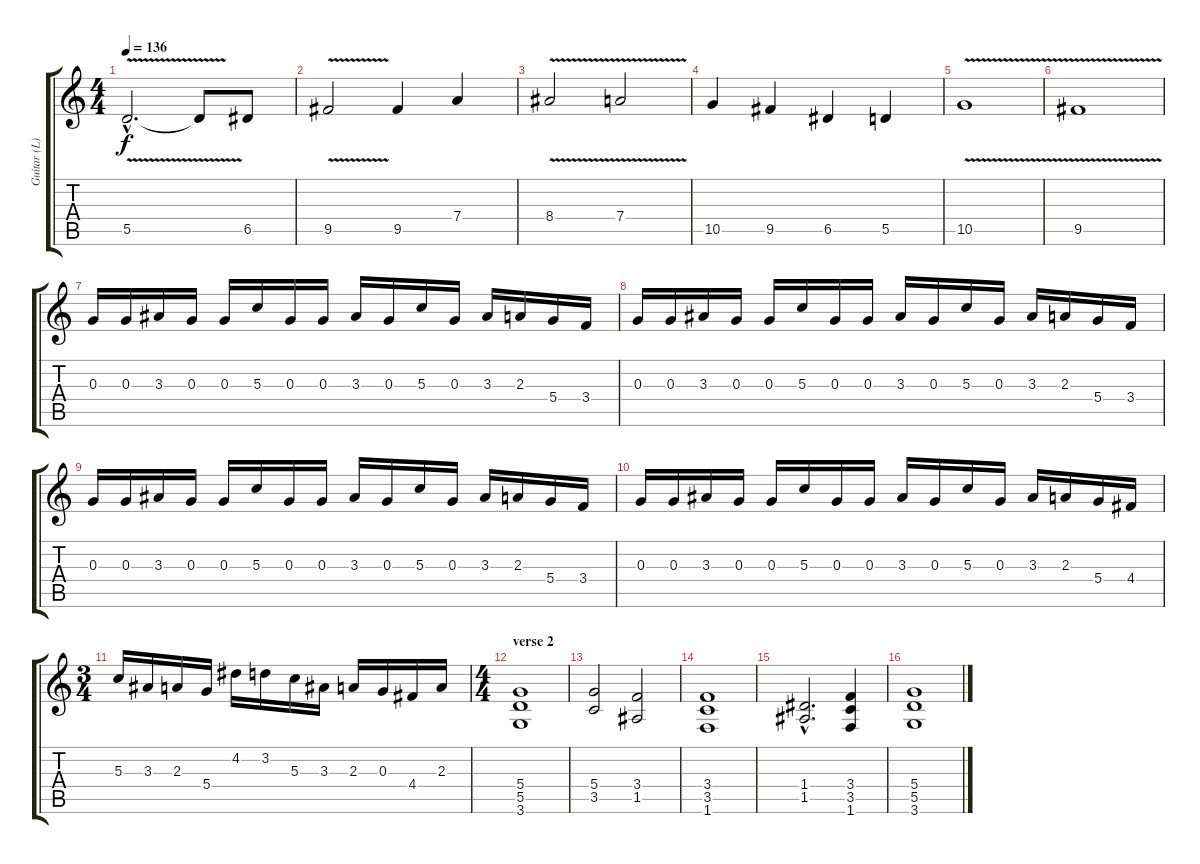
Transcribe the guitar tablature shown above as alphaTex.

\track ("Guitar (L)" "Guitar (L)") {instrument distortionguitar}
\staff {score tabs}
\tuning (E4 B3 G3 D3 A2 E2) {hide}
\ts (4 4)
\tempo 136
\clef g2
\ks c
5.5{v hac}.2{d dy f} 5.5{t}.8 6.5.8 |
9.5{v}.2 9.5.4 7.4.4 |
8.4{v}.2 7.4{v}.2 |
10.5.4 9.5.4 6.5.4 5.5.4 |
10.5{v}.1 |
9.5{v}.1 |
0.3.16 0.3.16 3.3.16 0.3.16 0.3.16 5.3.16 0.3.16 0.3.16 3.3.16 0.3.16 5.3.16 0.3.16 3.3.16 2.3.16 5.4.16 3.4.16 |
0.3.16 0.3.16 3.3.16 0.3.16 0.3.16 5.3.16 0.3.16 0.3.16 3.3.16 0.3.16 5.3.16 0.3.16 3.3.16 2.3.16 5.4.16 3.4.16 |
0.3.16 0.3.16 3.3.16 0.3.16 0.3.16 5.3.16 0.3.16 0.3.16 3.3.16 0.3.16 5.3.16 0.3.16 3.3.16 2.3.16 5.4.16 3.4.16 |
0.3.16 0.3.16 3.3.16 0.3.16 0.3.16 5.3.16 0.3.16 0.3.16 3.3.16 0.3.16 5.3.16 0.3.16 3.3.16 2.3.16 5.4.16 4.4.16 |
\ts (3 4)
5.3.16 3.3.16 2.3.16 5.4.16 4.2.16 3.2.16 5.3.16 3.3.16 2.3.16 0.3.16 4.4.16 2.3.16 |
\ts (4 4)
\section ("" "verse 2")
(5.4 5.5 3.6).1 |
(5.4 3.5).2 (3.4 1.5).2 |
(3.4 3.5 1.6).1 |
(1.4{hac} 1.5{hac}).2{d} (3.4 3.5 1.6).4 |
(5.4 5.5 3.6).1
